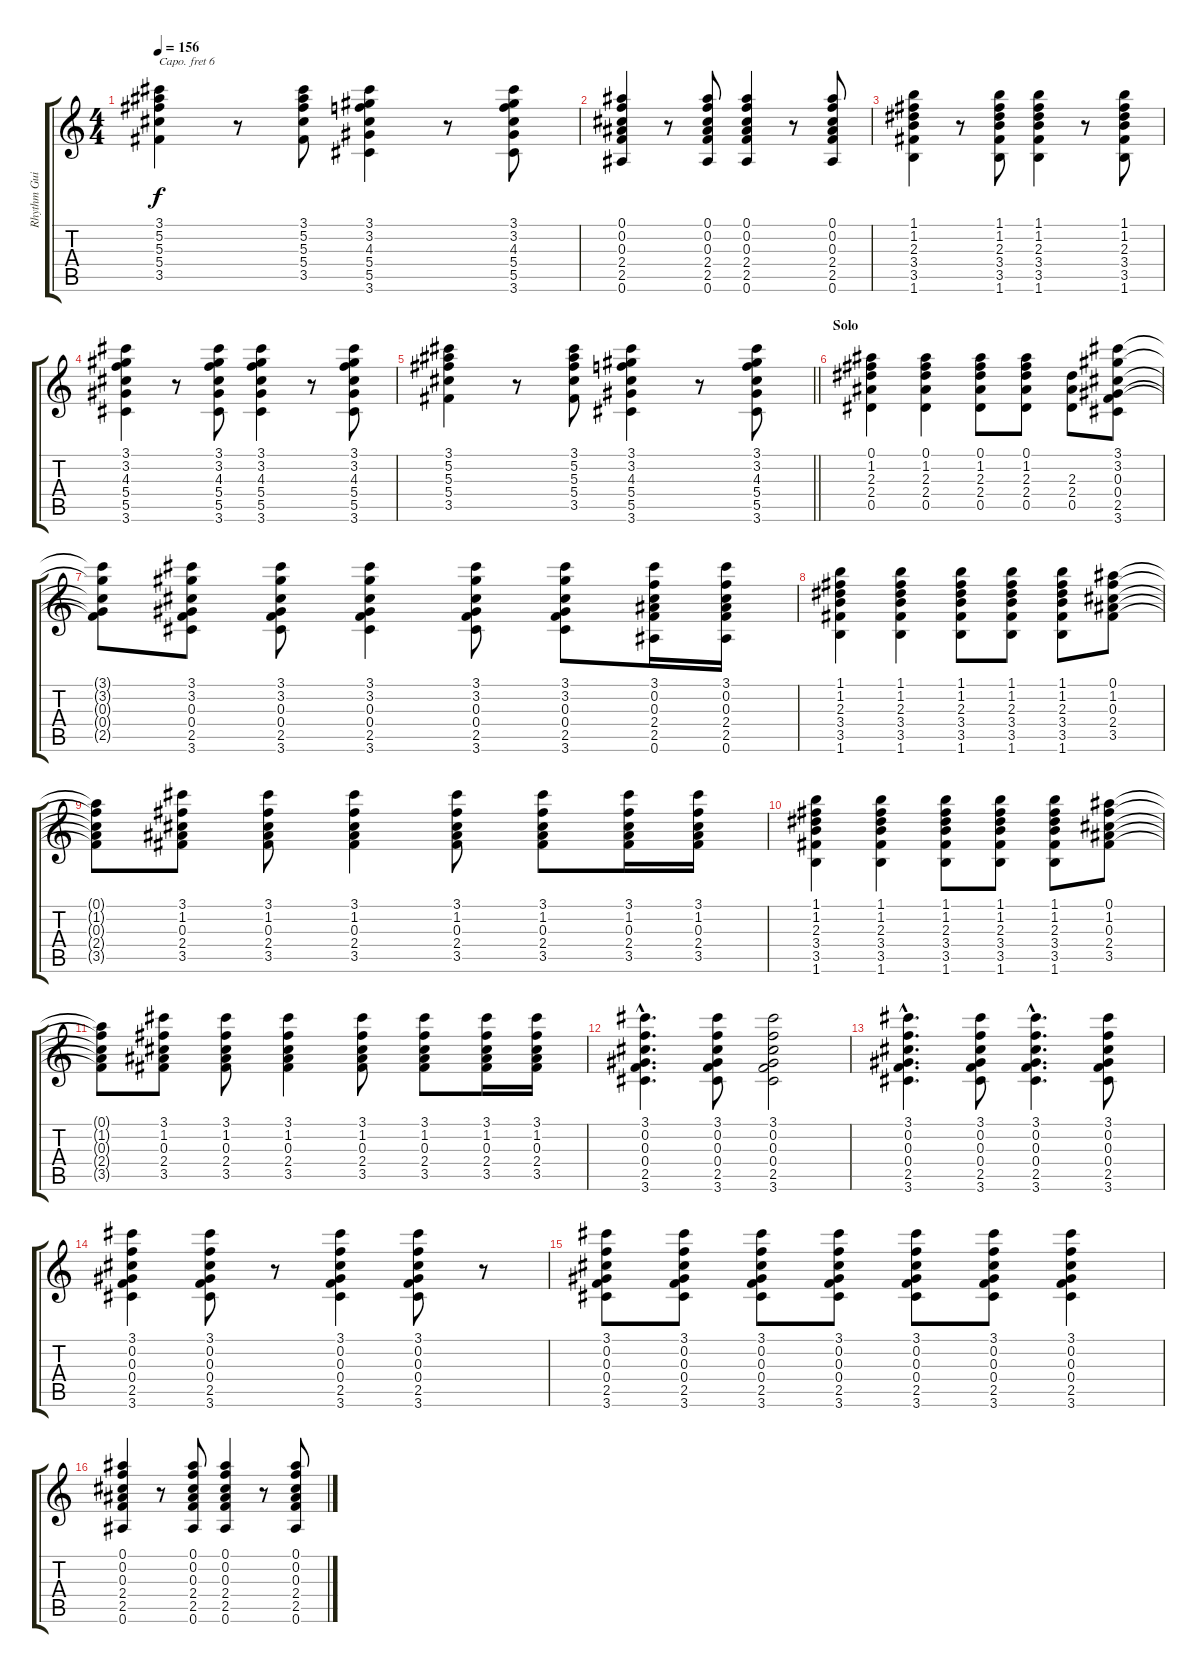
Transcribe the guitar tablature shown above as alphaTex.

\track ("Rhythm Guitar" "Rhythm Gui") {instrument electricguitarclean}
\staff {score tabs}
\capo 6
\tuning (E4 B3 G3 D3 A2 E2) {hide}
\ts (4 4)
\tempo 156
\clef g2
\ks c
(3.1 5.2 5.3 5.4 3.5).4{dy f} r.8 (3.1 5.2 5.3 5.4 3.5).8 (3.1 3.2 4.3 5.4 5.5 3.6).4 r.8 (3.1 3.2 4.3 5.4 5.5 3.6).8 |
(0.1 0.2 0.3 2.4 2.5 0.6).4 r.8 (0.1 0.2 0.3 2.4 2.5 0.6).8 (0.1 0.2 0.3 2.4 2.5 0.6).4 r.8 (0.1 0.2 0.3 2.4 2.5 0.6).8 |
(1.1 1.2 2.3 3.4 3.5 1.6).4 r.8 (1.1 1.2 2.3 3.4 3.5 1.6).8 (1.1 1.2 2.3 3.4 3.5 1.6).4 r.8 (1.1 1.2 2.3 3.4 3.5 1.6).8 |
(3.1 3.2 4.3 5.4 5.5 3.6).4 r.8 (3.1 3.2 4.3 5.4 5.5 3.6).8 (3.1 3.2 4.3 5.4 5.5 3.6).4 r.8 (3.1 3.2 4.3 5.4 5.5 3.6).8 |
\barLineRight lightlight
(3.1 5.2 5.3 5.4 3.5).4 r.8 (3.1 5.2 5.3 5.4 3.5).8 (3.1 3.2 4.3 5.4 5.5 3.6).4 r.8 (3.1 3.2 4.3 5.4 5.5 3.6).8 |
\section ("" "Solo")
(0.1 1.2 2.3 2.4 0.5).4 (0.1 1.2 2.3 2.4 0.5).4 (0.1 1.2 2.3 2.4 0.5).8 (0.1 1.2 2.3 2.4 0.5).8 (2.3 2.4 0.5).8 (3.1 3.2 0.3 0.4 2.5 3.6).8 |
(3.1{t} 3.2{t} 0.3{t} 0.4{t} 2.5{t}).8 (3.1 3.2 0.3 0.4 2.5 3.6).8 (3.1 3.2 0.3 0.4 2.5 3.6).8 (3.1 3.2 0.3 0.4 2.5 3.6).4 (3.1 3.2 0.3 0.4 2.5 3.6).8 (3.1 3.2 0.3 0.4 2.5 3.6).8 (3.1 0.2 0.3 2.4 2.5 0.6).16 (3.1 0.2 0.3 2.4 2.5 0.6).16 |
(1.1 1.2 2.3 3.4 3.5 1.6).4 (1.1 1.2 2.3 3.4 3.5 1.6).4 (1.1 1.2 2.3 3.4 3.5 1.6).8 (1.1 1.2 2.3 3.4 3.5 1.6).8 (1.1 1.2 2.3 3.4 3.5 1.6).8 (0.1 1.2 0.3 2.4 3.5).8 |
(0.1{t} 1.2{t} 0.3{t} 2.4{t} 3.5{t}).8 (3.1 1.2 0.3 2.4 3.5).8 (3.1 1.2 0.3 2.4 3.5).8 (3.1 1.2 0.3 2.4 3.5).4 (3.1 1.2 0.3 2.4 3.5).8 (3.1 1.2 0.3 2.4 3.5).8 (3.1 1.2 0.3 2.4 3.5).16 (3.1 1.2 0.3 2.4 3.5).16 |
(1.1 1.2 2.3 3.4 3.5 1.6).4 (1.1 1.2 2.3 3.4 3.5 1.6).4 (1.1 1.2 2.3 3.4 3.5 1.6).8 (1.1 1.2 2.3 3.4 3.5 1.6).8 (1.1 1.2 2.3 3.4 3.5 1.6).8 (0.1 1.2 0.3 2.4 3.5).8 |
(0.1{t} 1.2{t} 0.3{t} 2.4{t} 3.5{t}).8 (3.1 1.2 0.3 2.4 3.5).8 (3.1 1.2 0.3 2.4 3.5).8 (3.1 1.2 0.3 2.4 3.5).4 (3.1 1.2 0.3 2.4 3.5).8 (3.1 1.2 0.3 2.4 3.5).8 (3.1 1.2 0.3 2.4 3.5).16 (3.1 1.2 0.3 2.4 3.5).16 |
(3.1{hac} 0.2{hac} 0.3{hac} 0.4{hac} 2.5{hac} 3.6{hac}).4{d} (3.1 0.2 0.3 0.4 2.5 3.6).8 (3.1 0.2 0.3 0.4 2.5 3.6).2 |
(3.1{hac} 0.2{hac} 0.3{hac} 0.4{hac} 2.5{hac} 3.6{hac}).4{d} (3.1 0.2 0.3 0.4 2.5 3.6).8 (3.1{hac} 0.2{hac} 0.3{hac} 0.4{hac} 2.5{hac} 3.6{hac}).4{d} (3.1 0.2 0.3 0.4 2.5 3.6).8 |
(3.1 0.2 0.3 0.4 2.5 3.6).4 (3.1 0.2 0.3 0.4 2.5 3.6).8 r.8 (3.1 0.2 0.3 0.4 2.5 3.6).4 (3.1 0.2 0.3 0.4 2.5 3.6).8 r.8 |
(3.1 0.2 0.3 0.4 2.5 3.6).8 (3.1 0.2 0.3 0.4 2.5 3.6).8 (3.1 0.2 0.3 0.4 2.5 3.6).8 (3.1 0.2 0.3 0.4 2.5 3.6).8 (3.1 0.2 0.3 0.4 2.5 3.6).8 (3.1 0.2 0.3 0.4 2.5 3.6).8 (3.1 0.2 0.3 0.4 2.5 3.6).4 |
(0.1 0.2 0.3 2.4 2.5 0.6).4 r.8 (0.1 0.2 0.3 2.4 2.5 0.6).8 (0.1 0.2 0.3 2.4 2.5 0.6).4 r.8 (0.1 0.2 0.3 2.4 2.5 0.6).8
